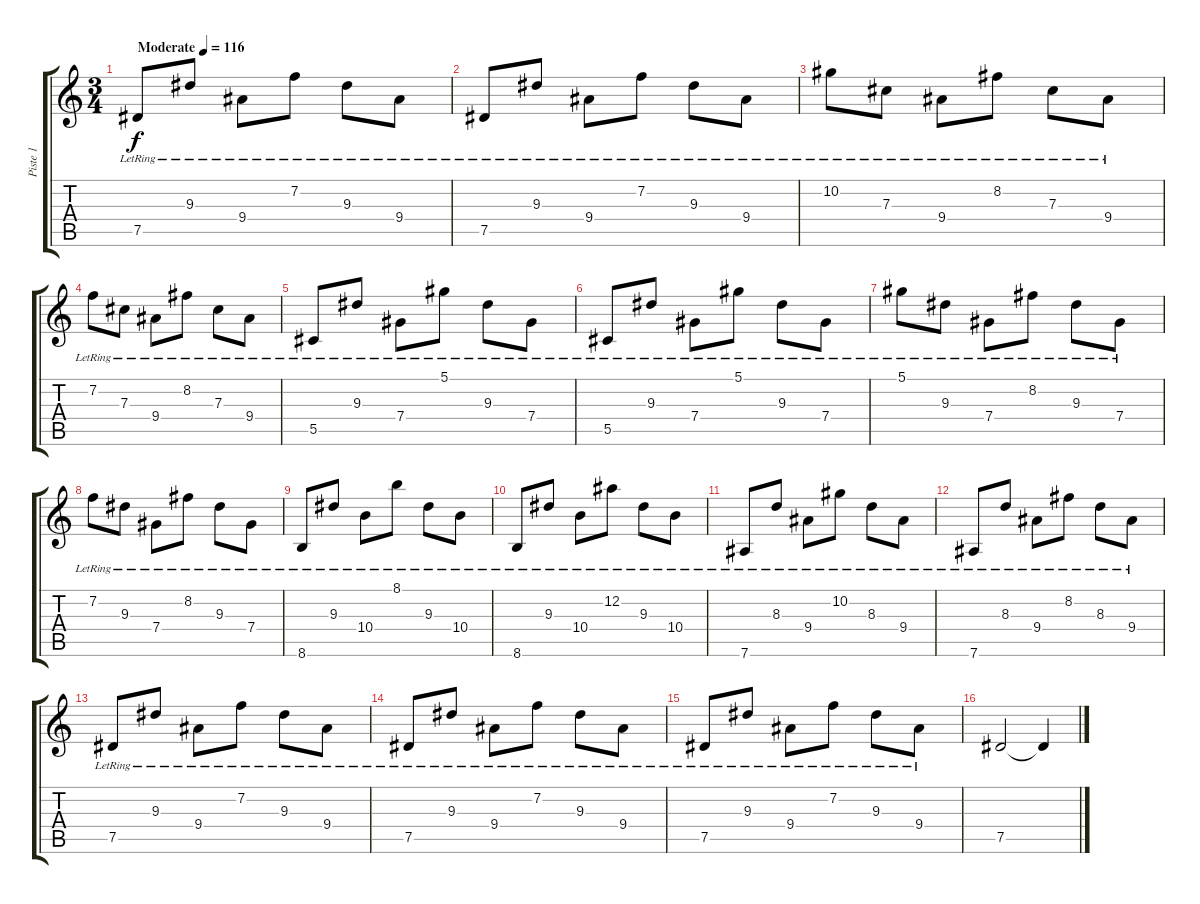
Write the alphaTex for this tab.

\track ("Piste 1" "Piste 1") {instrument electricguitarclean}
\staff {score tabs}
\tuning (Eb4 Bb3 Gb3 Db3 Ab2 Eb2) {hide}
\ts (3 4)
\tempo (116 "Moderate")
\clef g2
\ks c
7.5{lr}.8{dy f instrument electricguitarclean} 9.3{lr}.8 9.4{lr}.8 7.2{lr}.8 9.3{lr}.8 9.4{lr}.8 |
7.5{lr}.8 9.3{lr}.8 9.4{lr}.8 7.2{lr}.8 9.3{lr}.8 9.4{lr}.8 |
10.2{lr}.8 7.3{lr}.8 9.4{lr}.8 8.2{lr}.8 7.3{lr}.8 9.4{lr}.8 |
7.2{lr}.8 7.3{lr}.8 9.4{lr}.8 8.2{lr}.8 7.3{lr}.8 9.4{lr}.8 |
5.5{lr}.8 9.3{lr}.8 7.4{lr}.8 5.1{lr}.8 9.3{lr}.8 7.4{lr}.8 |
5.5{lr}.8 9.3{lr}.8 7.4{lr}.8 5.1{lr}.8 9.3{lr}.8 7.4{lr}.8 |
5.1{lr}.8 9.3{lr}.8 7.4{lr}.8 8.2{lr}.8 9.3{lr}.8 7.4{lr}.8 |
7.2{lr}.8 9.3{lr}.8 7.4{lr}.8 8.2{lr}.8 9.3{lr}.8 7.4{lr}.8 |
8.6{lr}.8 9.3{lr}.8 10.4{lr}.8 8.1{lr}.8 9.3{lr}.8 10.4{lr}.8 |
8.6{lr}.8 9.3{lr}.8 10.4{lr}.8 12.2{lr}.8 9.3{lr}.8 10.4{lr}.8 |
7.6{lr}.8 8.3{lr}.8 9.4{lr}.8 10.2{lr}.8 8.3{lr}.8 9.4{lr}.8 |
7.6{lr}.8 8.3{lr}.8 9.4{lr}.8 8.2{lr}.8 8.3{lr}.8 9.4{lr}.8 |
7.5{lr}.8 9.3{lr}.8 9.4{lr}.8 7.2{lr}.8 9.3{lr}.8 9.4{lr}.8 |
7.5{lr}.8 9.3{lr}.8 9.4{lr}.8 7.2{lr}.8 9.3{lr}.8 9.4{lr}.8 |
7.5{lr}.8 9.3{lr}.8 9.4{lr}.8 7.2{lr}.8 9.3{lr}.8 9.4{lr}.8 |
7.5.2 7.5{t}.4
